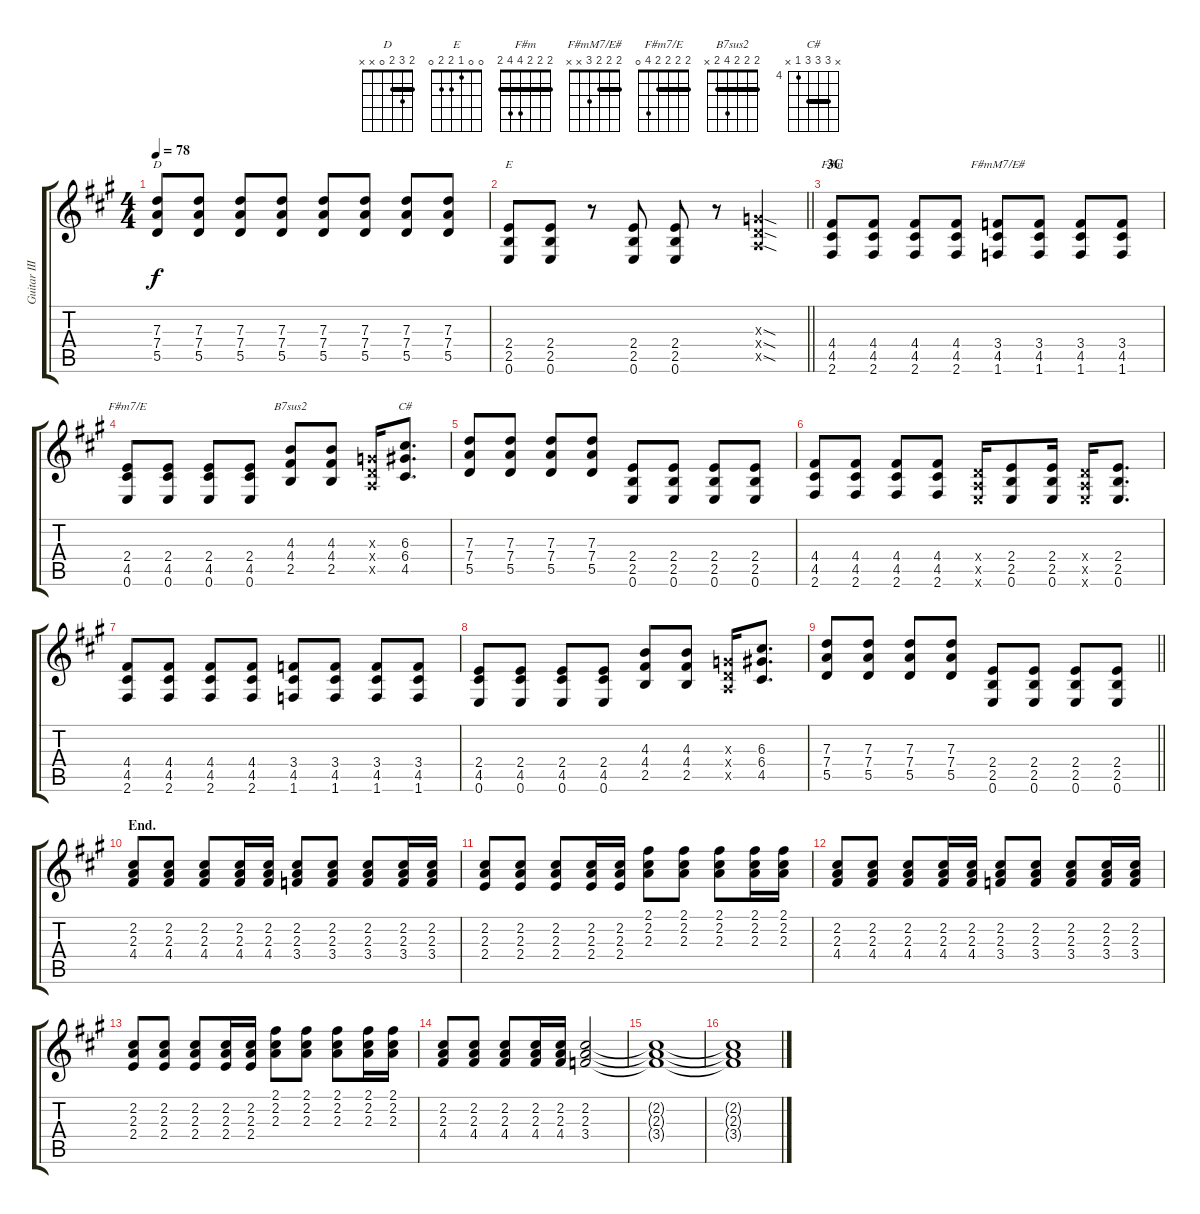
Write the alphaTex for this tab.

\track ("Guitar III" "Guitar III") {instrument overdrivenguitar}
\staff {score tabs}
\tuning (E4 B3 G3 D3 A2 E2) {hide}
\chord ("D" 2 3 2 0 x x) {barre 2}
\chord ("E" 0 0 1 2 2 0)
\chord ("F#m" 2 2 2 4 4 2) {barre 2}
\chord ("F#mM7/E#" 2 2 2 3 x x) {barre 2}
\chord ("F#m7/E" 2 2 2 2 4 0) {barre 2}
\chord ("B7sus2" 2 2 2 4 2 x) {barre 2}
\chord ("C#" x 6 6 6 4 x) {firstfret 4 barre 6}
\ts (4 4)
\tempo 78
\clef g2
\ks f#minor
(7.3 7.4 5.5).8{ch "D" dy f} (7.3 7.4 5.5).8 (7.3 7.4 5.5).8 (7.3 7.4 5.5).8 (7.3 7.4 5.5).8 (7.3 7.4 5.5).8 (7.3 7.4 5.5).8 (7.3 7.4 5.5).8 |
\barLineRight lightlight
(2.4 2.5 0.6).8{ch "E"} (2.4 2.5 0.6).8 r.8 (2.4 2.5 0.6).8 (2.4 2.5 0.6).8 r.8 (0.3{sod x} 0.4{sod x} 0.5{sod x}).4 |
\section ("" "3C")
(4.4 4.5 2.6).8{ch "F#m"} (4.4 4.5 2.6).8 (4.4 4.5 2.6).8 (4.4 4.5 2.6).8 (3.4 4.5 1.6).8{ch "F#mM7/E#"} (3.4 4.5 1.6).8 (3.4 4.5 1.6).8 (3.4 4.5 1.6).8 |
(2.4 4.5 0.6).8{ch "F#m7/E"} (2.4 4.5 0.6).8 (2.4 4.5 0.6).8 (2.4 4.5 0.6).8 (4.3 4.4 2.5).8{ch "B7sus2"} (4.3 4.4 2.5).8 (0.3{x} 0.4{x} 0.5{x}).16 (6.3 6.4 4.5).8{d ch "C#"} |
(7.3 7.4 5.5).8 (7.3 7.4 5.5).8 (7.3 7.4 5.5).8 (7.3 7.4 5.5).8 (2.4 2.5 0.6).8 (2.4 2.5 0.6).8 (2.4 2.5 0.6).8 (2.4 2.5 0.6).8 |
(4.4 4.5 2.6).8 (4.4 4.5 2.6).8 (4.4 4.5 2.6).8 (4.4 4.5 2.6).8 (0.4{x} 0.5{x} 0.6{x}).16 (2.4 2.5 0.6).8 (2.4 2.5 0.6).16 (0.4{x} 0.5{x} 0.6{x}).16 (2.4 2.5 0.6).8{d} |
(4.4 4.5 2.6).8 (4.4 4.5 2.6).8 (4.4 4.5 2.6).8 (4.4 4.5 2.6).8 (3.4 4.5 1.6).8 (3.4 4.5 1.6).8 (3.4 4.5 1.6).8 (3.4 4.5 1.6).8 |
(2.4 4.5 0.6).8 (2.4 4.5 0.6).8 (2.4 4.5 0.6).8 (2.4 4.5 0.6).8 (4.3 4.4 2.5).8 (4.3 4.4 2.5).8 (0.3{x} 0.4{x} 0.5{x}).16 (6.3 6.4 4.5).8{d} |
\barLineRight lightlight
(7.3 7.4 5.5).8 (7.3 7.4 5.5).8 (7.3 7.4 5.5).8 (7.3 7.4 5.5).8 (2.4 2.5 0.6).8 (2.4 2.5 0.6).8 (2.4 2.5 0.6).8 (2.4 2.5 0.6).8 |
\section ("" "End.")
(2.2 2.3 4.4).8 (2.2 2.3 4.4).8 (2.2 2.3 4.4).8 (2.2 2.3 4.4).16 (2.2 2.3 4.4).16 (2.2 2.3 3.4).8 (2.2 2.3 3.4).8 (2.2 2.3 3.4).8 (2.2 2.3 3.4).16 (2.2 2.3 3.4).16 |
(2.2 2.3 2.4).8 (2.2 2.3 2.4).8 (2.2 2.3 2.4).8 (2.2 2.3 2.4).16 (2.2 2.3 2.4).16 (2.1 2.2 2.3).8 (2.1 2.2 2.3).8 (2.1 2.2 2.3).8 (2.1 2.2 2.3).16 (2.1 2.2 2.3).16 |
(2.2 2.3 4.4).8 (2.2 2.3 4.4).8 (2.2 2.3 4.4).8 (2.2 2.3 4.4).16 (2.2 2.3 4.4).16 (2.2 2.3 3.4).8 (2.2 2.3 3.4).8 (2.2 2.3 3.4).8 (2.2 2.3 3.4).16 (2.2 2.3 3.4).16 |
(2.2 2.3 2.4).8 (2.2 2.3 2.4).8 (2.2 2.3 2.4).8 (2.2 2.3 2.4).16 (2.2 2.3 2.4).16 (2.1 2.2 2.3).8 (2.1 2.2 2.3).8 (2.1 2.2 2.3).8 (2.1 2.2 2.3).16 (2.1 2.2 2.3).16 |
(2.2 2.3 4.4).8 (2.2 2.3 4.4).8 (2.2 2.3 4.4).8 (2.2 2.3 4.4).16 (2.2 2.3 4.4).16 (2.2 2.3 3.4).2 |
(2.2{t} 2.3{t} 3.4{t}).1 |
(2.2{t} 2.3{t} 3.4{t}).1
